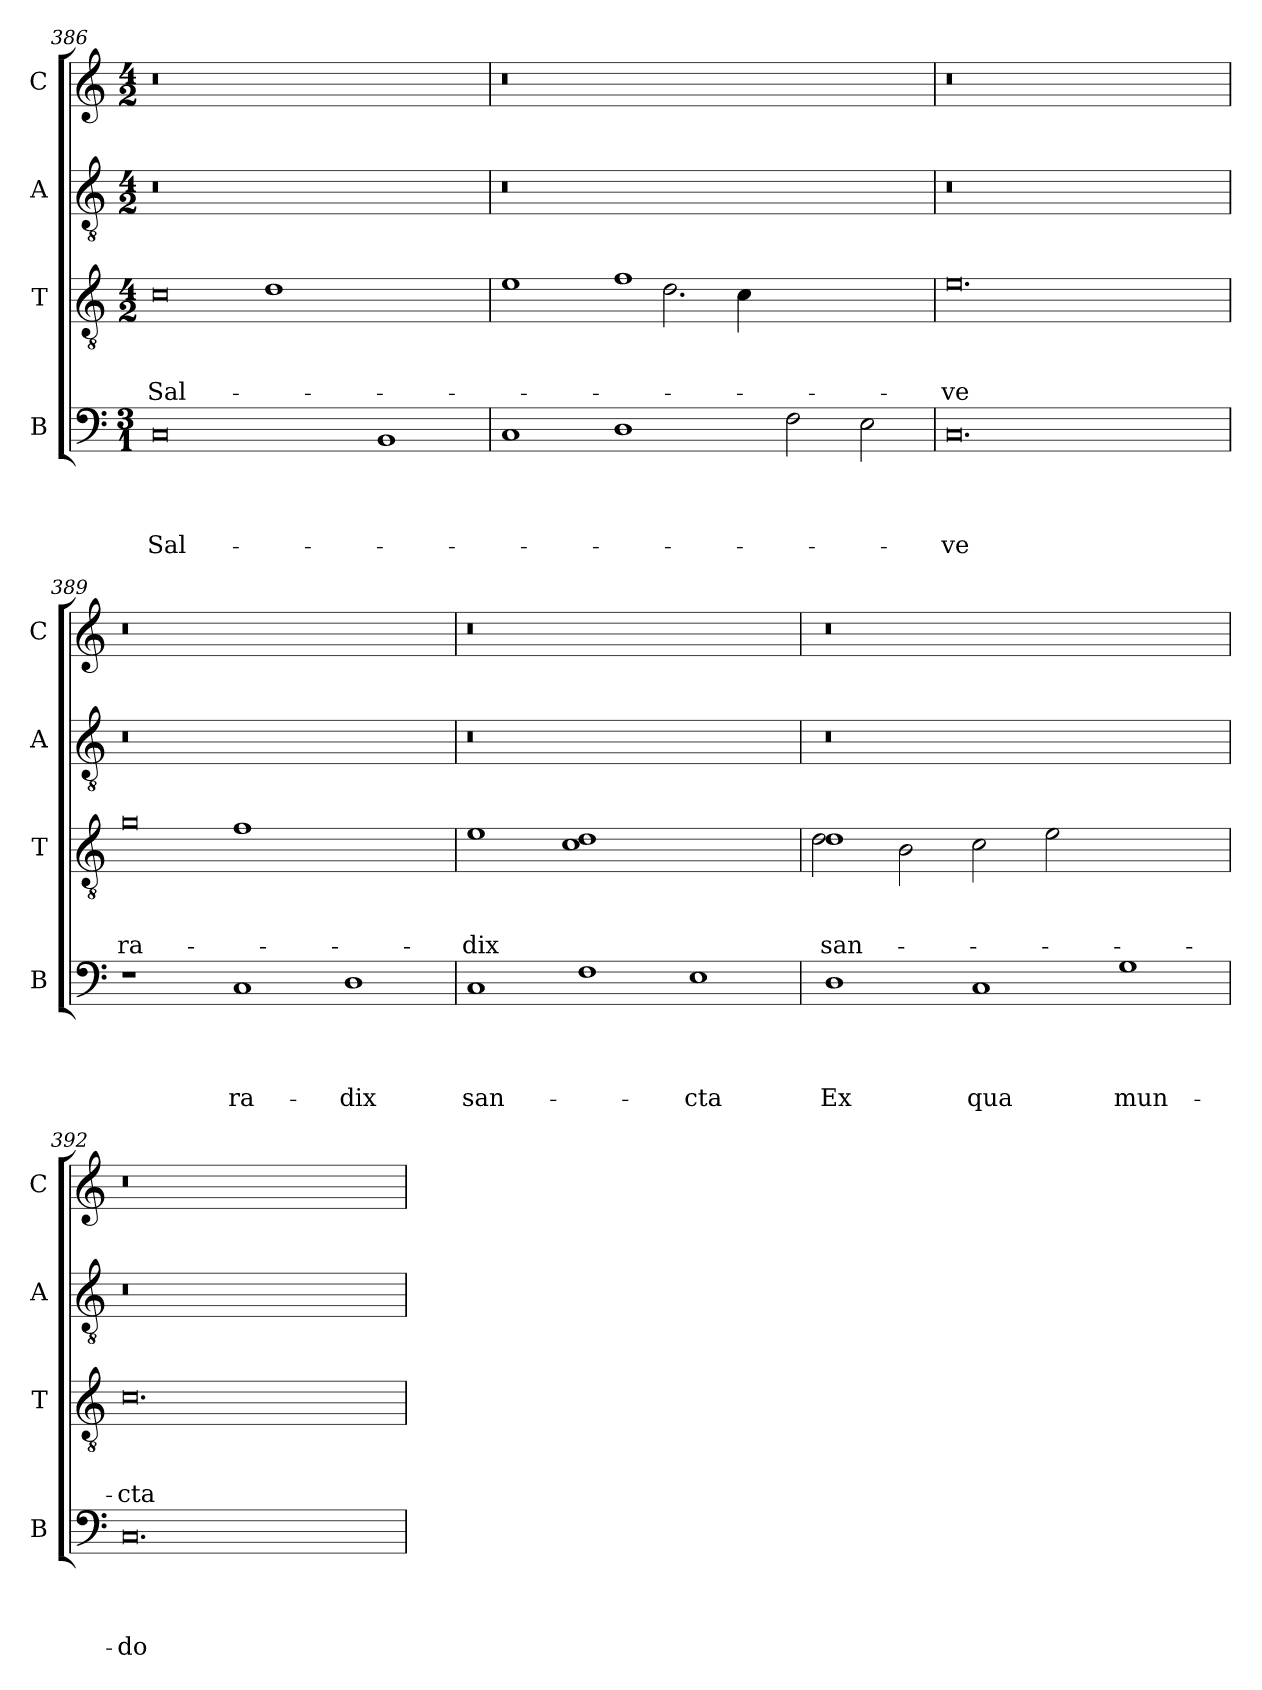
**kern	**text	**text	**text	**text	**kern	**text	**text	**text	**kern	**kern
*part4	*part4	*part4	*part4	*part4	*part3	*part3	*part3	*part3	*part2	*part1
*staff4	*staff4	*staff4	*staff4	*staff4	*staff3	*staff3	*staff3	*staff3	*staff2	*staff1
*I"B	*	*	*	*	*I"T	*	*	*	*I"A	*I"C
*I'B	*	*	*	*	*I'T	*	*	*	*I'A	*I'C
*clefF4	*	*	*	*	*clefGv2	*	*	*	*clefGv2	*clefG2
*k[]	*	*	*	*	*k[]	*	*	*	*k[]	*k[]
*C:	*	*	*	*	*C:	*	*	*	*C:	*C:
*M3/1	*	*	*	*	*M4/2	*	*	*	*M4/2	*M4/2
=386	=386	=386	=386	=386	=386	=386	=386	=386	=386	=386
!	!	!	!	!LO:LY:b	!	!	!	!LO:LY:b	!	!
*	*	*	*	*	*^	*	*	*	*	*
0C	.	.	.	-Sal-	0c	1ryy	.	.	-Sal-	0r	0r
.	.	.	.	.	.	1d	.	.	.	.	.
1BB	.	.	.	.	1ryy	1ryy	.	.	.	1ryy	1ryy
=387	=387	=387	=387	=387	=387	=387	=387	=387	=387	=387	=387
*	*	*	*	*	*	*^	*	*	*	*	*
1C	.	.	.	.	1e	1ryy	1..ryy	.	.	.	0r	0r
1D	.	.	.	.	1f	4ryy	.	.	.	.	.	.
.	.	.	.	.	.	2.d\	.	.	.	.	.	.
.	.	.	.	.	.	.	4c\	.	.	.	.	.
2F\	.	.	.	.	1ryy	1ryy	1ryy	.	.	.	1ryy	1ryy
2E\	.	.	.	.	.	.	.	.	.	.	.	.
*	*	*	*	*	*v	*v	*v	*	*	*	*	*
=388	=388	=388	=388	=388	=388	=388	=388	=388	=388	=388
!	!	!	!	!LO:LY:b	!	!	!	!LO:LY:b	!	!
0.C	.	.	.	-ve	0.e	.	.	-ve	0r	0r
.	.	.	.	.	.	.	.	.	1ryy	1ryy
=389	=389	=389	=389	=389	=389	=389	=389	=389	=389	=389
!	!	!	!	!	!	!	!	!LO:LY:b	!	!
*	*	*	*	*	*^	*	*	*	*	*
1r	.	.	.	.	0g	1ryy	.	.	ra-	0r	0r
!	!	!	!	!LO:LY:b	!	!	!	!	!	!	!
1C	.	.	.	ra-	.	1f	.	.	.	.	.
!	!	!	!	!LO:LY:b	!	!	!	!	!	!	!
1D	.	.	.	-dix	1ryy	1ryy	.	.	.	1ryy	1ryy
=390	=390	=390	=390	=390	=390	=390	=390	=390	=390	=390	=390
!	!	!	!	!LO:LY:b	!	!	!	!	!LO:LY:b	!	!
*	*	*	*	*	*v	*v	*	*	*	*	*
1C	.	.	.	san-	1e	.	.	-dix	0r	0r
1F	.	.	.	.	1c 1d	.	.	.	.	.
!	!	!	!	!LO:LY:b	!	!	!	!	!	!
1E	.	.	.	-cta	1ryy	.	.	.	1ryy	1ryy
=391	=391	=391	=391	=391	=391	=391	=391	=391	=391	=391
!	!	!	!	!LO:LY:b	!	!	!	!LO:LY:b	!	!
*	*	*	*	*	*^	*	*	*	*	*
1D	.	.	.	Ex	1d	2d\	.	.	san-	0r	0r
.	.	.	.	.	.	2B\	.	.	.	.	.
!	!	!	!	!LO:LY:b	!	!	!	!	!	!	!
1C	.	.	.	qua	1ryy	2c\	.	.	.	.	.
.	.	.	.	.	.	2e\	.	.	.	.	.
!	!	!	!	!LO:LY:b	!	!	!	!	!	!	!
1G	.	.	.	mun-	1ryy	1ryy	.	.	.	1ryy	1ryy
=392	=392	=392	=392	=392	=392	=392	=392	=392	=392	=392	=392
!	!	!	!	!LO:LY:b	!	!	!	!	!LO:LY:b	!	!
*	*	*	*	*	*v	*v	*	*	*	*	*
0.C	.	.	.	-do	0.c	.	.	-cta	0r	0r
.	.	.	.	.	.	.	.	.	1ryy	1ryy
=	=	=	=	=	=	=	=	=	=	=
*-	*-	*-	*-	*-	*-	*-	*-	*-	*-	*-
